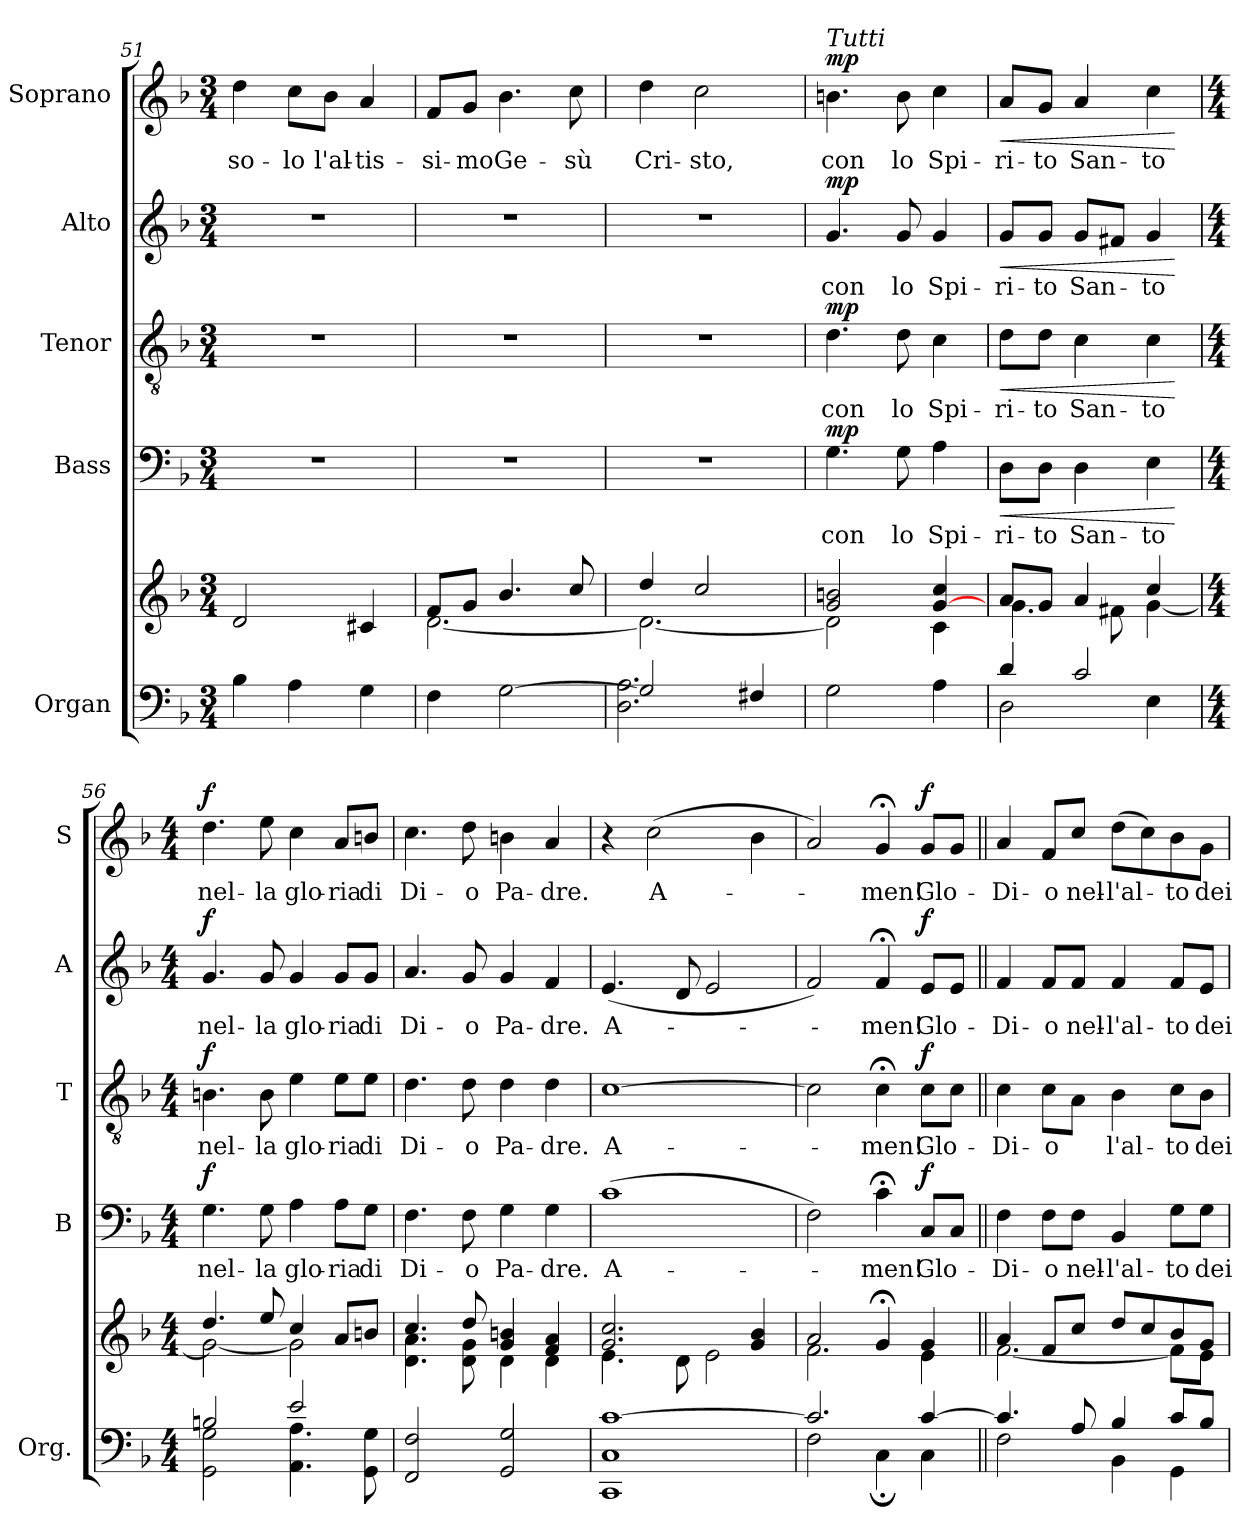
**kern	**kern	**kern	**text	**dynam	**kern	**text	**text	**text	**text	**dynam	**kern	**text	**dynam	**kern	**text	**dynam
*part5	*part5	*part4	*part4	*part4	*part3	*part3	*part3	*part3	*part3	*part3	*part2	*part2	*part2	*part1	*part1	*part1
*staff6	*staff5	*staff4	*staff4	*staff4	*staff3	*staff3	*staff3	*staff3	*staff3	*staff3	*staff2	*staff2	*staff2	*staff1	*staff1	*staff1
*I"Organ	*	*I"Bass	*	*	*I"Tenor	*	*	*	*	*	*I"Alto	*	*	*I"Soprano	*	*
*I'Org.	*	*I'B	*	*	*I'T	*	*	*	*	*	*I'A	*	*	*I'S	*	*
*clefF4	*clefG2	*clefF4	*	*	*clefGv2	*	*	*	*	*	*clefG2	*	*	*clefG2	*	*
*k[b-]	*k[b-]	*k[b-]	*	*	*k[b-]	*	*	*	*	*	*k[b-]	*	*	*k[b-]	*	*
*F:	*F:	*F:	*	*	*F:	*	*	*	*	*	*F:	*	*	*F:	*	*
*M3/4	*M3/4	*M3/4	*	*	*M3/4	*	*	*	*	*	*M3/4	*	*	*M3/4	*	*
=51	=51	=51	=51	=51	=51	=51	=51	=51	=51	=51	=51	=51	=51	=51	=51	=51
!	!	!	!	!	!	!	!	!	!	!	!	!	!	!	!LO:LY:b	!
4B-\	2d/	2.r	.	.	2.r	.	.	.	.	.	2.r	.	.	4dd\	so-	.
!	!	!	!	!	!	!	!	!	!	!	!	!	!	!	!LO:LY:b	!
4A\	.	.	.	.	.	.	.	.	.	.	.	.	.	8cc\L	-lo	.
!	!	!	!	!	!	!	!	!	!	!	!	!	!	!	!LO:LY:b	!
.	.	.	.	.	.	.	.	.	.	.	.	.	.	8b-\J	l'al-	.
!	!	!	!	!	!	!	!	!	!	!	!	!	!	!	!LO:LY:b	!
4G\	4c#X/	.	.	.	.	.	.	.	.	.	.	.	.	4a/	-tis-	.
=52	=52	=52	=52	=52	=52	=52	=52	=52	=52	=52	=52	=52	=52	=52	=52	=52
*	*^	*	*	*	*	*	*	*	*	*	*	*	*	*	*	*
!	!	!	!	!	!	!	!	!	!	!	!	!	!	!	!	!LO:LY:b	!
4F\	8f/L	[<2.d\	2.r	.	.	2.r	.	.	.	.	.	2.r	.	.	8f/L	-si-	.
!	!	!	!	!	!	!	!	!	!	!	!	!	!	!	!	!LO:LY:b	!
.	8g/J	.	.	.	.	.	.	.	.	.	.	.	.	.	8g/J	-mo	.
!	!	!	!	!	!	!	!	!	!	!	!	!	!	!	!	!LO:LY:b	!
[2G\	4.b-/	.	.	.	.	.	.	.	.	.	.	.	.	.	4.b-\	Ge-	.
!	!	!	!	!	!	!	!	!	!	!	!	!	!	!	!	!LO:LY:b	!
.	8cc/	.	.	.	.	.	.	.	.	.	.	.	.	.	8cc\	-sù	.
=53	=53	=53	=53	=53	=53	=53	=53	=53	=53	=53	=53	=53	=53	=53	=53	=53	=53
*^	*	*	*	*	*	*	*	*	*	*	*	*	*	*	*	*	*
!	!	!	!	!	!	!	!	!	!	!	!	!	!	!	!	!	!LO:LY:b	!
2G/]	2.D\ 2.A\	4dd/	2.d\_	2.r	.	.	2.r	.	.	.	.	.	2.r	.	.	4dd\	Cri-	.
!	!	!	!	!	!	!	!	!	!	!	!	!	!	!	!	!	!LO:LY:b	!
.	.	2cc/	.	.	.	.	.	.	.	.	.	.	.	.	.	2cc\	-sto,	.
4F#X/	.	.	.	.	.	.	.	.	.	.	.	.	.	.	.	.	.	.
*v	*v	*	*	*	*	*	*	*	*	*	*	*	*	*	*	*	*	*
=54	=54	=54	=54	=54	=54	=54	=54	=54	=54	=54	=54	=54	=54	=54	=54	=54	=54
!	!	!	!	!	!	!	!	!	!	!	!	!	!	!	!LO:TX:a:i:t=Tutti	!	!
!	!	!	!	!LO:LY:b	!LO:DY:b	!	!LO:LY:b	!	!	!	!LO:DY:b	!	!LO:LY:b	!LO:DY:b	!	!LO:LY:b	!LO:DY:b
2G\	2g/ 2bn/	2d\]	4.G\	con	mp	4.d\	con	.	.	.	mp	4.g/	con	mp	4.bn\	con	mp
!	!	!	!	!LO:LY:b	!	!	!LO:LY:b	!	!	!	!	!	!LO:LY:b	!	!	!LO:LY:b	!
.	.	.	8G\	lo	.	8d\	lo	.	.	.	.	8g/	lo	.	8b\	lo	.
!	!	!	!	!LO:LY:b	!	!	!LO:LY:b	!	!	!	!	!	!LO:LY:b	!	!	!LO:LY:b	!
4A\	[>4g/ 4cc/	4c\	4A\	Spi-	.	4c\	Spi-	.	.	.	.	4g/	Spi-	.	4cc\	Spi-	.
!!LO:PB:g=z
=55	=55	=55	=55	=55	=55	=55	=55	=55	=55	=55	=55	=55	=55	=55	=55	=55	=55
*^	*	*	*	*	*	*	*	*	*	*	*	*	*	*	*	*	*
!	!	!	!	!	!LO:LY:b	!LO:HP:b	!	!LO:LY:b	!	!	!	!LO:HP:b	!	!LO:LY:b	!LO:HP:b	!	!LO:LY:b	!LO:HP:b
4d/	2D\	8a/L	4.g\	8D\L	-ri-	<	8d\L	-ri-	.	.	.	<	8g/L	-ri-	<	8a/L	-ri-	<
!	!	!	!	!	!LO:LY:b	!	!	!LO:LY:b	!	!	!	!	!	!LO:LY:b	!	!	!LO:LY:b	!
.	.	8g/J	.	8D\J	-to	.	8d\J	-to	.	.	.	.	8g/J	-to	.	8g/J	-to	.
!	!	!	!	!	!LO:LY:b	!	!	!LO:LY:b	!	!	!	!	!	!LO:LY:b	!	!	!LO:LY:b	!
2c/	.	4a/	.	4D\	San-	.	4c\	San-	.	.	.	.	8g/L	San-	.	4a/	San-	.
.	.	.	8f#X\	.	.	.	.	.	.	.	.	.	8f#X/J	.	.	.	.	.
!	!	!	!	!	!LO:LY:b	!	!	!LO:LY:b	!	!	!	!	!	!LO:LY:b	!	!	!LO:LY:b	!
.	4E\	4cc/	[<4g\	4E\	-to	.	4c\	-to	.	.	.	.	4g/	-to	.	4cc\	-to	.
*v	*v	*	*	*	*	*	*	*	*	*	*	*	*	*	*	*	*	*
*	*v	*v	*	*	*	*	*	*	*	*	*	*	*	*	*	*	*
.	.	.	.	[	.	.	.	.	.	[	.	.	[	.	.	[
=56	=56	=56	=56	=56	=56	=56	=56	=56	=56	=56	=56	=56	=56	=56	=56	=56
*M4/4	*M4/4	*M4/4	*	*	*M4/4	*	*	*	*	*	*M4/4	*	*	*M4/4	*	*
*^	*^	*	*	*	*	*	*	*	*	*	*	*	*	*	*	*
!	!	!	!	!	!LO:LY:b	!LO:DY:b	!	!LO:LY:b	!	!	!	!LO:DY:b	!	!LO:LY:b	!LO:DY:b	!	!LO:LY:b	!LO:DY:b
2Bn/	2GG\ 2G\	4.dd/	2g\_	4.G\	nel-	f	4.Bn\	nel-	.	.	.	f	4.g/	nel-	f	4.dd\	nel-	f
!	!	!	!	!	!LO:LY:b	!	!	!LO:LY:b	!	!	!	!	!	!LO:LY:b	!	!	!LO:LY:b	!
.	.	8ee/	.	8G\	-la	.	8B\	-la	.	.	.	.	8g/	-la	.	8ee\	-la	.
!	!	!	!	!	!LO:LY:b	!	!	!LO:LY:b	!	!	!	!	!	!LO:LY:b	!	!	!LO:LY:b	!
2e/	4.AA\ 4.A\	4cc/	2g\]	4A\	glo-	.	4e\	glo-	.	.	.	.	4g/	glo-	.	4cc\	glo-	.
!	!	!	!	!	!LO:LY:b	!	!	!LO:LY:b	!	!	!	!	!	!LO:LY:b	!	!	!LO:LY:b	!
.	.	8a/L	.	8A\L	-ria	.	8e\L	-ria	.	.	.	.	8g/L	-ria	.	8a/L	-ria	.
!	!	!	!	!	!LO:LY:b	!	!	!LO:LY:b	!	!	!	!	!	!LO:LY:b	!	!	!LO:LY:b	!
.	8GG\ 8G\	8bn/J	.	8G\J	di	.	8e\J	di	.	.	.	.	8g/J	di	.	8bn/J	di	.
=57	=57	=57	=57	=57	=57	=57	=57	=57	=57	=57	=57	=57	=57	=57	=57	=57	=57	=57
!	!	!	!	!	!LO:LY:b	!	!	!LO:LY:b	!	!	!	!	!	!LO:LY:b	!	!	!LO:LY:b	!
*v	*v	*	*	*	*	*	*	*	*	*	*	*	*	*	*	*	*	*
2FF/ 2F/	4.cc/	4.d\ 4.a\	4.F\	Di-	.	4.d\	Di-	.	.	.	.	4.a/	Di-	.	4.cc\	Di-	.
!	!	!	!	!LO:LY:b	!	!	!LO:LY:b	!	!	!	!	!	!LO:LY:b	!	!	!LO:LY:b	!
.	8dd/	8d\ 8g\	8F\	-o	.	8d\	-o	.	.	.	.	8g/	-o	.	8dd\	-o	.
!	!	!	!	!LO:LY:b	!	!	!LO:LY:b	!	!	!	!	!	!LO:LY:b	!	!	!LO:LY:b	!
2GG/ 2G/	4g/ 4bn/	4d\	4G\	Pa-	.	4d\	Pa-	.	.	.	.	4g/	Pa-	.	4bn\	Pa-	.
!	!	!	!	!LO:LY:b	!	!	!LO:LY:b	!	!	!	!	!	!LO:LY:b	!	!	!LO:LY:b	!
.	4f/ 4a/	4d\	4G\	-dre.	.	4d\	-dre.	.	.	.	.	4f/	-dre.	.	4a/	-dre.	.
=58	=58	=58	=58	=58	=58	=58	=58	=58	=58	=58	=58	=58	=58	=58	=58	=58	=58
*^	*	*	*	*	*	*	*	*	*	*	*	*	*	*	*	*	*
!	!	!	!	!	!LO:LY:b	!	!	!LO:LY:b	!	!	!	!	!	!LO:LY:b	!	!	!	!
[>1c	1CC 1C	2.g/ 2.cc/	4.e\	(>1c	A-	.	[1c	A-	.	.	.	.	(<4.e/	A-	.	4r	.	.
!	!	!	!	!	!	!	!	!	!	!	!	!	!	!	!	!	!LO:LY:b	!
.	.	.	.	.	.	.	.	.	.	.	.	.	.	.	.	(>2cc\	A-	.
.	.	.	8d\	.	.	.	.	.	.	.	.	.	8d/	.	.	.	.	.
.	.	.	2e\	.	.	.	.	.	.	.	.	.	2e/	.	.	.	.	.
.	.	4g/ 4b-/	.	.	.	.	.	.	.	.	.	.	.	.	.	4b-\	.	.
=59	=59	=59	=59	=59	=59	=59	=59	=59	=59	=59	=59	=59	=59	=59	=59	=59	=59	=59
2.c/]	2F\	2a/	2.f\	2F\)	.	.	2c\]	.	.	.	.	.	2f/)	.	.	2a/)	.	.
!	!	!	!	!	!LO:LY:b	!	!	!LO:LY:b	!	!	!	!	!	!LO:LY:b	!	!	!LO:LY:b	!
.	4C;\	4g;</	.	4c;<\	-men!	.	4c;<\	-men!	.	.	.	.	4f;</	-men!	.	4g;</	-men!	.
!	!	!	!	!	!LO:LY:b	!LO:DY:b	!	!LO:LY:b	!	!	!LO:LY:b	!LO:DY:b	!	!LO:LY:b	!LO:DY:b	!	!LO:LY:b	!LO:DY:b
[>4c/	4C\	4g/	4e\	8C/L	Glo-	f	8c\L	Glo-	.	.	.	f	8e/L	Glo-	f	8g/L	Glo-	f
.	.	.	.	8C/J	.	.	8c\J	.	.	.	.	.	8e/J	.	.	8g/J	.	.
=60||	=60||	=60||	=60||	=60||	=60||	=60||	=60||	=60||	=60||	=60||	=60||	=60||	=60||	=60||	=60||	=60||	=60||	=60||
!	!	!	!	!	!LO:LY:b	!	!	!LO:LY:b	!	!	!LO:LY:b	!	!	!LO:LY:b	!	!	!LO:LY:b	!
4.c/]	2F\	4a/	[<2.f\	4F\	-Di-	.	4c\	-Di-	.	.	.	.	4f/	-Di-	.	4a/	-Di-	.
!	!	!	!	!	!LO:LY:b	!	!	!LO:LY:b	!	!	!LO:LY:b	!	!	!LO:LY:b	!	!	!LO:LY:b	!
.	.	8f/L	.	8F\L	-o	.	8c\L	-o	.	.	.	.	8f/L	-o	.	8f/L	-o	.
!	!	!	!	!	!LO:LY:b	!	!	!	!	!	!	!	!	!LO:LY:b	!	!	!LO:LY:b	!
8A/	.	8cc/J	.	8F\J	nel-	.	8A\J	.	.	.	.	.	8f/J	nel-	.	8cc/J	nel-	.
!	!	!	!	!	!LO:LY:b	!	!	!LO:LY:b	!	!	!LO:LY:b	!	!	!LO:LY:b	!	!	!LO:LY:b	!
4B-/	4BB-\	8dd/L	.	4BB-/	-l'al-	.	4B-\	-l'al-	.	.	.	.	4f/	-l'al-	.	(>8dd\L	-l'al-	.
.	.	8cc/	.	.	.	.	.	.	.	.	.	.	.	.	.	8cc\)	.	.
!	!	!	!	!	!LO:LY:b	!	!	!LO:LY:b	!	!	!LO:LY:b	!	!	!LO:LY:b	!	!	!LO:LY:b	!
8c/L	4GG\	8b-/	8f\L]	8G\L	-to	.	8c\L	-to	.	.	.	.	8f/L	-to	.	8b-\	-to	.
!	!	!	!	!	!LO:LY:b	!	!	!LO:LY:b	!	!	!LO:LY:b	!	!	!LO:LY:b	!	!	!LO:LY:b	!
8B-/J	.	8g/J	8e\J	8G\J	dei	.	8B-\J	dei	.	.	.	.	8e/J	dei	.	8g\J	dei	.
*v	*v	*	*	*	*	*	*	*	*	*	*	*	*	*	*	*	*	*
*	*v	*v	*	*	*	*	*	*	*	*	*	*	*	*	*	*	*
=	=	=	=	=	=	=	=	=	=	=	=	=	=	=	=	=
*-	*-	*-	*-	*-	*-	*-	*-	*-	*-	*-	*-	*-	*-	*-	*-	*-
